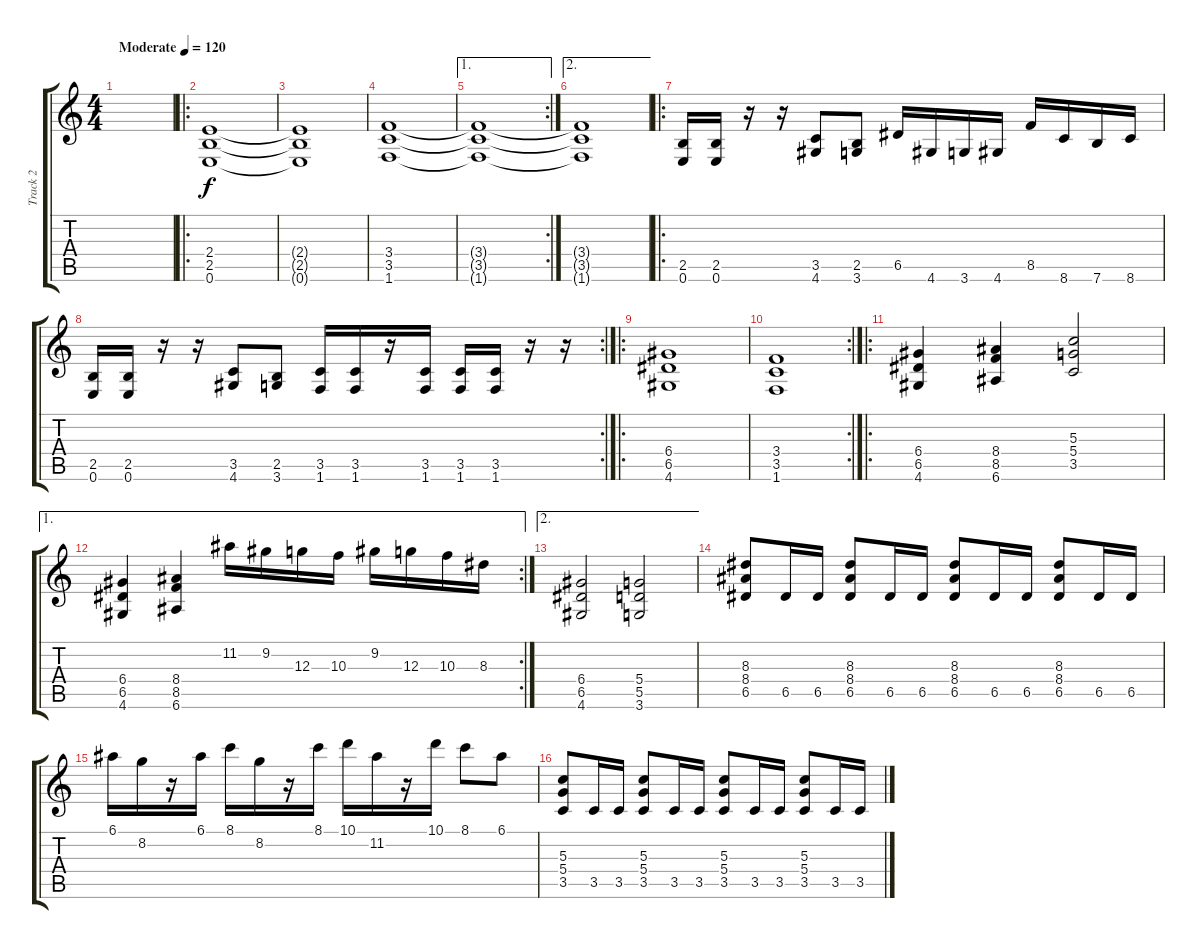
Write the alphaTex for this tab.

\track ("Track 2" "Track 2") {instrument distortionguitar}
\staff {score tabs}
\tuning (E4 B3 G3 D3 A2 E2) {hide}
\ts (4 4)
\tempo (120 "Moderate")
\clef g2
\ks c
|
\ro
(2.4 2.5 0.6).1 |
(2.4{t} 2.5{t} 0.6{t}).1 |
(3.4 3.5 1.6).1 |
\ae 1
\rc 2
(3.4{t} 3.5{t} 1.6{t}).1 |
\ae 2
(3.4{t} 3.5{t} 1.6{t}).1 |
\ro
(2.5 0.6).16 (2.5 0.6).16 r.16 r.16 (3.5 4.6).8 (2.5 3.6).8 6.5.16 4.6.16 3.6.16 4.6.16 8.5.16 8.6.16 7.6.16 8.6.16 |
\rc 2
(2.5 0.6).16 (2.5 0.6).16 r.16 r.16 (3.5 4.6).8 (2.5 3.6).8 (3.5 1.6).16 (3.5 1.6).16 r.16 (3.5 1.6).16 (3.5 1.6).16 (3.5 1.6).16 r.16 r.16 |
\ro
(6.4 6.5 4.6).1 |
\rc 2
(3.4 3.5 1.6).1 |
\ro
(6.4 6.5 4.6).4 (8.4 8.5 6.6).4 (5.3 5.4 3.5).2 |
\ae 1
\rc 2
(6.4 6.5 4.6).4 (8.4 8.5 6.6).4 11.2.16 9.2.16 12.3.16 10.3.16 9.2.16 12.3.16 10.3.16 8.3.16 |
\ae 2
(6.4 6.5 4.6).2 (5.4 5.5 3.6).2 |
(8.3 8.4 6.5).8 6.5.16 6.5.16 (8.3 8.4 6.5).8 6.5.16 6.5.16 (8.3 8.4 6.5).8 6.5.16 6.5.16 (8.3 8.4 6.5).8 6.5.16 6.5.16 |
6.1.16 8.2.16 r.16 6.1.16 8.1.16 8.2.16 r.16 8.1.16 10.1.16 11.2.16 r.16 10.1.16 8.1.8 6.1.8 |
(5.3 5.4 3.5).8 3.5.16 3.5.16 (5.3 5.4 3.5).8 3.5.16 3.5.16 (5.3 5.4 3.5).8 3.5.16 3.5.16 (5.3 5.4 3.5).8 3.5.16 3.5.16
